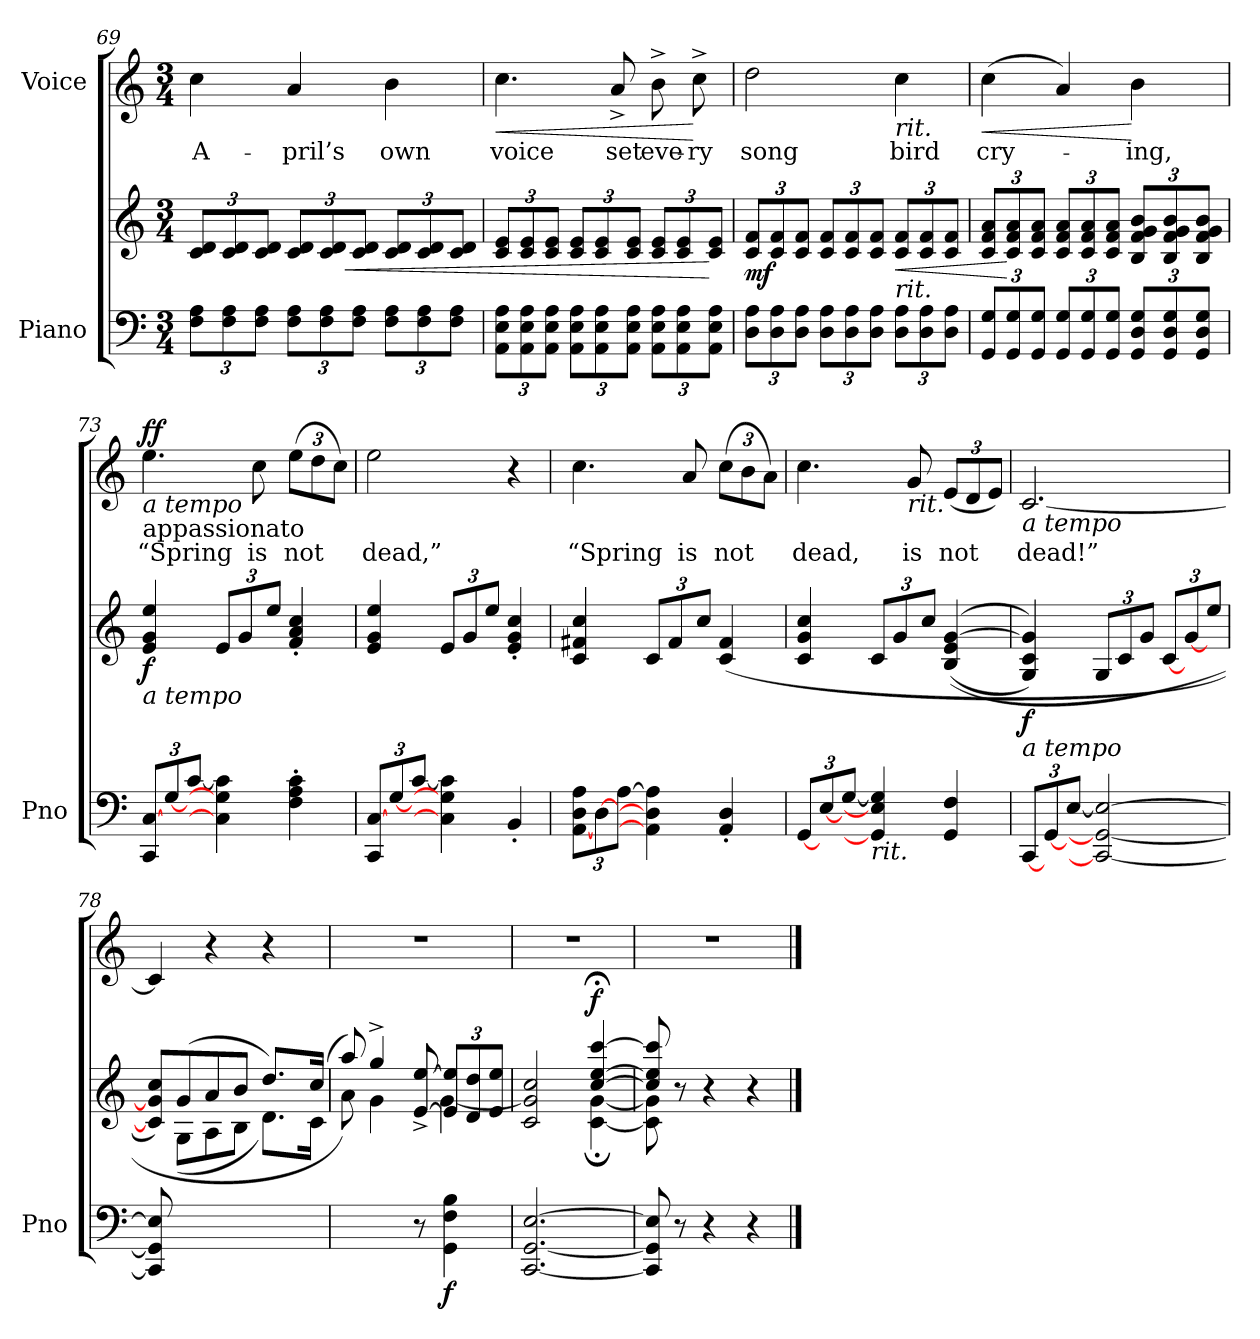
**kern	**kern	**dynam	**kern	**text	**dynam
*part2	*part2	*part2	*part1	*part1	*part1
*staff3	*staff2	*staff2/3	*staff1	*staff1	*staff1
*I"Piano	*	*	*I"Voice	*	*
*I'Pno	*	*	*	*	*
*clefF4	*clefG2	*	*clefG2	*	*
*k[]	*k[]	*	*k[]	*	*
*M3/4	*M3/4	*	*M3/4	*	*
*Xbrackettup	*Xbrackettup	*	*	*	*
=69	=69	=69	=69	=69	=69
!	!	!	!	!LO:LY:b	!
12F\ 12A\L	12c/ 12d/L	.	4cc\	A-	.
12F\ 12A\	12c/ 12d/	.	.	.	.
12F\ 12A\J	12c/ 12d/J	.	.	.	.
!	!	!	!	!LO:LY:b	!
12F\ 12A\L	12c/ 12d/L	.	4a/	-pril’s	.
12F\ 12A\	12c/ 12d/	.	.	.	.
!	!	!LO:HP:b	!	!	!
12F\ 12A\J	12c/ 12d/J	<	.	.	.
!	!	!	!	!LO:LY:b	!
12F\ 12A\L	12c/ 12d/L	.	4b\	own	.
12F\ 12A\	12c/ 12d/	.	.	.	.
12F\ 12A\J	12c/ 12d/J	.	.	.	.
!!LO:LB:g=z
=70	=70	=70	=70	=70	=70
!	!	!	!	!LO:LY:b	!LO:HP:b
12AA\ 12E\ 12A\L	12c/ 12e/L	.	4.cc\	voice	<
12AA\ 12E\ 12A\	12c/ 12e/	.	.	.	.
12AA\ 12E\ 12A\J	12c/ 12e/J	.	.	.	.
12AA\ 12E\ 12A\L	12c/ 12e/L	.	.	.	.
12AA\ 12E\ 12A\	12c/ 12e/	.	.	.	.
!	!	!	!	!LO:LY:b	!
.	.	.	8a^>/	set	.
12AA\ 12E\ 12A\J	12c/ 12e/J	.	.	.	.
!	!	!	!	!LO:LY:b	!
12AA\ 12E\ 12A\L	12c/ 12e/L	.	8b^\	eve-	.
12AA\ 12E\ 12A\	12c/ 12e/	.	.	.	.
!	!	!	!	!LO:LY:b	!
.	.	.	8cc^\	-ry	[
12AA\ 12E\ 12A\J	12c/ 12e/J	[	.	.	.
=71	=71	=71	=71	=71	=71
!	!	!LO:DY:b	!	!LO:LY:b	!LO:DY:a
!	!	!	!	!	!LO:DY:n=1:a
12D\ 12A\L	12c/ 12f/L	mf	2dd\	song	other-dynamics f
12D\ 12A\	12c/ 12f/	.	.	.	.
12D\ 12A\J	12c/ 12f/J	.	.	.	.
12D\ 12A\L	12c/ 12f/L	.	.	.	.
12D\ 12A\	12c/ 12f/	.	.	.	.
12D\ 12A\J	12c/ 12f/J	.	.	.	.
!	!	!	!LO:TX:b:i:t=rit.	!	!
!	!LO:TX:b:i:t=rit.	!	!	!	!
!	!	!LO:HP:b	!	!LO:LY:b	!
12D\ 12A\L	12c/ 12f/L	<	4cc\	bird	.
12D\ 12A\	12c/ 12f/	.	.	.	.
12D\ 12A\J	12c/ 12f/J	.	.	.	.
=72	=72	=72	=72	=72	=72
!	!	!	!	!LO:LY:b	!LO:HP:b
12GG/ 12G/L	12c/ 12f/ 12a/L	.	(4cc\	cry-	<
12GG/ 12G/	12c/ 12f/ 12a/	[	.	.	.
12GG/ 12G/J	12c/ 12f/ 12a/J	.	.	.	.
12GG/ 12G/L	12c/ 12f/ 12a/L	.	4a/)	.	.
12GG/ 12G/	12c/ 12f/ 12a/	.	.	.	.
12GG/ 12G/J	12c/ 12f/ 12a/J	.	.	.	.
!	!	!	!	!LO:LY:b	!
12GG/ 12D/ 12G/L	12B/ 12f/ 12g/ 12b/L	.	4b\	-ing,	[
12GG/ 12D/ 12G/	12B/ 12f/ 12g/ 12b/	.	.	.	.
12GG/ 12D/ 12G/J	12B/ 12f/ 12g/ 12b/J	.	.	.	.
!!LO:LB:g=z
=73	=73	=73	=73	=73	=73
!	!	!	!LO:TX:b:i:t=a tempo	!	!
!	!	!	!LO:TX:b:t=appassionato	!	!
!	!LO:TX:b:i:t=a tempo	!	!	!	!
!	!	!LO:DY:b	!	!LO:LY:b	!LO:DY:a
12CC/ [<12C/L	4e/ 4g/ 4ee/	f	4.ee\	“Spring	ff
[<12G/	.	.	.	.	.
[12c/J	.	.	.	.	.
4C\] 4G\] 4c\]	12e/L	.	.	.	.
.	12g/	.	.	.	.
!	!	!	!	!LO:LY:b	!
.	.	.	8cc\	is	.
.	12ee/J	.	.	.	.
!	!	!	!	!LO:LY:b	!
4F\' 4A\' 4c\'	(4f/'> 4a/'> 4cc/'>	.	(12ee\L	not	.
.	.	.	12dd\	.	.
.	.	.	12cc\J)	.	.
=74	=74	=74	=74	=74	=74
!	!	!	!	!LO:LY:b	!
12CC/ [<12C/L	4e/ 4g/ 4ee/	.	2ee\	dead,”	.
[<12G/	.	.	.	.	.
[12c/J	.	.	.	.	.
4C\] 4G\] 4c\]	12e/L	.	.	.	.
.	12g/	.	.	.	.
.	12ee/J	.	.	.	.
4BB'/	(4e/'> 4g/'> 4cc/'>	.	4r	.	.
=75	=75	=75	=75	=75	=75
*brackettup	*	*	*	*	*
!	!	!	!	!LO:LY:b	!
[12AA\ 12D\ 12A\L	4c/ 4f#X/ 4cc/	.	4.cc\	“Spring	.
[<12D\	.	.	.	.	.
[12A\J	.	.	.	.	.
4AA\] 4D\] 4A\]	12c/L	.	.	.	.
.	12f#/	.	.	.	.
!	!	!	!	!LO:LY:b	!
.	.	.	8a/	is	.
.	12cc/J	.	.	.	.
*	*	*	*Xbrackettup	*	*
!	!	!	!	!LO:LY:b	!
4AA/' 4D/'	(4c/ 4f#/	.	(12cc\L	not	.
.	.	.	12b\	.	.
.	.	.	12a\J)	.	.
=76	=76	=76	=76	=76	=76
!	!	!	!	!LO:LY:b	!
[12GG/L	4c/ 4g/ 4cc/	.	4.cc\	dead,	.
[12E/	.	.	.	.	.
[12G/J	.	.	.	.	.
!LO:TX:b:i:t=rit.	!	!	!	!	!
4GG/] 4E/] 4G/]	12c/L	.	.	.	.
.	12g/	.	.	.	.
!	!	!	!LO:TX:b:i:t=rit.	!	!
!	!	!	!	!LO:LY:b	!
.	.	.	8g/	is	.
.	12cc/J	.	.	.	.
!	!	!	!	!LO:LY:b	!
4GG/ 4F/	((<(4B/ 4e/ [4g/	.	(12e/L	not	.
.	.	.	12d/	.	.
.	.	.	12e/J)	.	.
!!LO:LB:g=z
=77	=77	=77	=77	=77	=77
*Xbrackettup	*	*	*	*	*
!	!	!	!LO:TX:b:i:t=a tempo	!	!
!	!LO:TX:b:i:t=a tempo	!	!	!	!
!	!	!LO:DY:b	!	!LO:LY:b	!
(>[12CC/L	4G/ 4c/ 4g/]))	f	[2.c/	dead!”	.
[12GG/	.	.	.	.	.
[>12E/J	.	.	.	.	.
2CC/_ 2GG/_ 2E/_	12G/L	.	.	.	.
.	12c/	.	.	.	.
.	12g/J	.	.	.	.
.	[12c/L	.	.	.	.
.	[12g/	.	.	.	.
.	12ee/J	.	.	.	.
=78	=78	=78	=78	=78	=78
*	*^	*	*	*	*
8CC/] 8GG/] 8E/]	8c/] 8g/] 8cc/L)	8ryy	.	4c/]	.	.
2ryy	(>8g/	(<8G\L	.	.	.	.
.	8a/	8A\	.	4r	.	.
.	8b/J	8B\J	.	.	.	.
.	8.dd/L)	8.d\L)	.	4r	.	.
8ryy	.	.	.	.	.	.
.	(>16cc/Jk	(<16c\Jk	.	.	.	.
=79	=79	=79	=79	=79	=79	=79
*	*	*^	*	*	*	*
4.ryy	8aa/)	2ryy	8a\)	.	2.r	.	.
.	4gg^>/	.	4g\	.	.	.	.
8r	[<8e/^> [8ee/^>	.	4.ryy	.	.	.	.
!	!	!	!	!LO:DY:b=2	!	!	!
4GG\ 4F\ 4B\	12e/] 12ee/]L	[>4g\	.	f	.	.	.
.	12d/ 12dd/	.	.	.	.	.	.
.	12e/ 12ee/J	.	.	.	.	.	.
*	*	*v	*v	*	*	*	*
=80	=80	=80	=80	=80	=80	=80
[2.CC/ [2.GG/ [2.E/	2c/ 2g/] 2cc/	2ryy	.	2.r	.	.
!	!	!	!LO:DY:a	!	!	!
.	[4cc/;< [4ee/;< [4ccc/;<	[4c\; [4g\;	f	.	.	.
=81	=81	=81	=81	=81	=81	=81
8CC/] 8GG/] 8E/]	8cc/] 8ee/] 8ccc/]	8c\] 8g\]	.	2.r	.	.
8r	8r	8ryy	.	.	.	.
4r	4r	4ryy	.	.	.	.
4r	4r	4ryy	.	.	.	.
*	*v	*v	*	*	*	*
==	==	==	==	==	==
*-	*-	*-	*-	*-	*-
